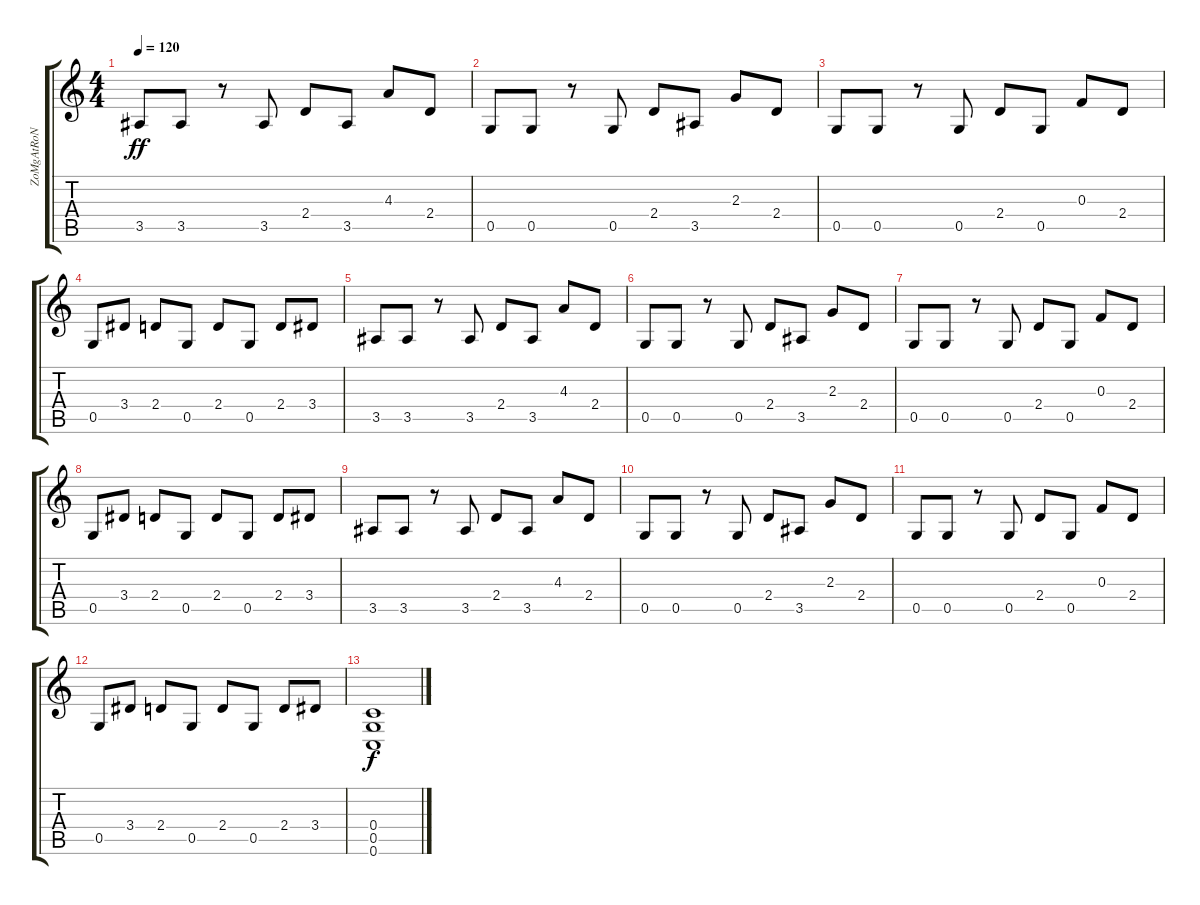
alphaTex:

\track ("ZoMgAtRoN" "ZoMgAtRoN") {instrument electricguitarclean}
\staff {score tabs}
\tuning (D4 A3 F3 C3 G2 C2) {hide}
\ts (4 4)
\tempo 120
\clef g2
\ks c
3.5.8{dy ff} 3.5.8 r.8 3.5.8 2.4.8 3.5.8 4.3.8 2.4.8 |
0.5.8 0.5.8 r.8 0.5.8 2.4.8 3.5.8 2.3.8 2.4.8 |
0.5.8 0.5.8 r.8 0.5.8 2.4.8 0.5.8 0.3.8 2.4.8 |
0.5.8 3.4.8 2.4.8 0.5.8 2.4.8 0.5.8 2.4.8 3.4.8 |
3.5.8 3.5.8 r.8 3.5.8 2.4.8 3.5.8 4.3.8 2.4.8 |
0.5.8 0.5.8 r.8 0.5.8 2.4.8 3.5.8 2.3.8 2.4.8 |
0.5.8 0.5.8 r.8 0.5.8 2.4.8 0.5.8 0.3.8 2.4.8 |
0.5.8 3.4.8 2.4.8 0.5.8 2.4.8 0.5.8 2.4.8 3.4.8 |
3.5.8 3.5.8 r.8 3.5.8 2.4.8 3.5.8 4.3.8 2.4.8 |
0.5.8 0.5.8 r.8 0.5.8 2.4.8 3.5.8 2.3.8 2.4.8 |
0.5.8 0.5.8 r.8 0.5.8 2.4.8 0.5.8 0.3.8 2.4.8 |
0.5.8 3.4.8 2.4.8 0.5.8 2.4.8 0.5.8 2.4.8 3.4.8 |
(0.4 0.5 0.6).1{dy f}
